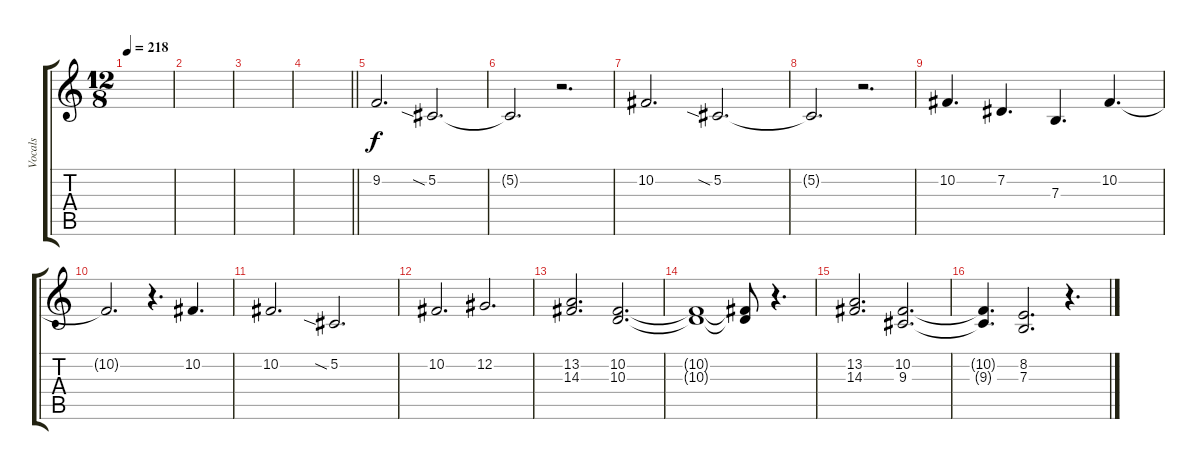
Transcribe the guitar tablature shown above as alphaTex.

\track ("Vocals" "Vocals") {instrument clarinet}
\staff {score tabs}
\tuning (Db4 Ab3 E3 B2 Gb2 Db2) {hide}
\ts (12 8)
\tempo 218
\clef g2
\ks c
|
|
|
\barLineRight lightlight
|
9.2.2{d} 5.2{sia}.2{d} |
5.2{t}.2{d} r.2{d} |
10.2.2{d} 5.2{sia}.2{d} |
5.2{t}.2{d} r.2{d} |
10.2.4{d} 7.2.4{d} 7.3.4{d} 10.2.4{d} |
10.2{t}.2{d} r.4{d} 10.2.4{d} |
10.2.2{d} 5.2{sia}.2{d} |
10.2.2{d} 12.2.2{d} |
(13.2 14.3).2{d} (10.2 10.3).2{d} |
(10.2{t} 10.3{t}).1 (10.2{t} 10.3{t}).8 r.4{d} |
(13.2 14.3).2{d} (10.2 9.3).2{d} |
(10.2{t} 9.3{t}).4{d} (8.2 7.3).2{d} r.4{d}
